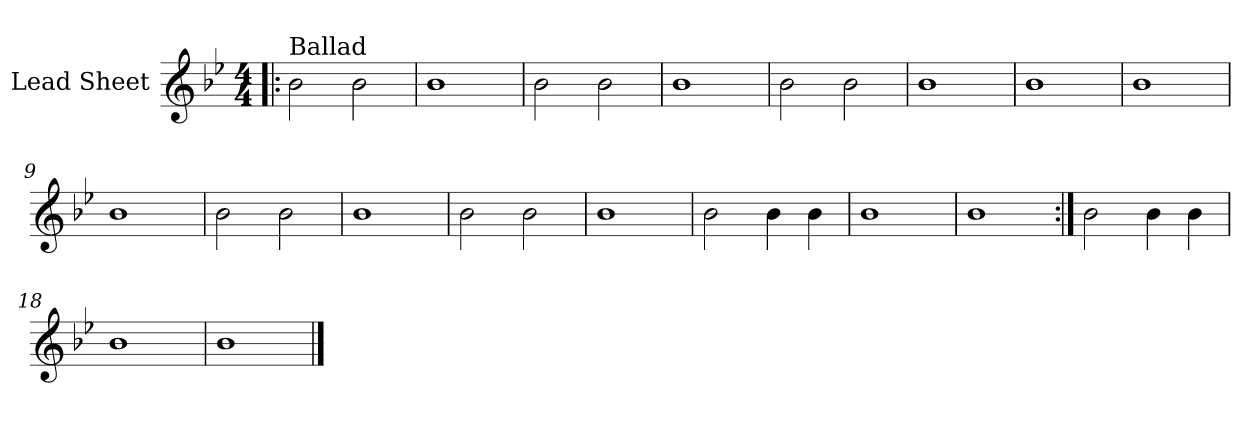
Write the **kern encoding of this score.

**kern
*part1
*staff1
*I"Lead Sheet
*clefG2
*k[b-e-]
*B-:
*M4/4
=1!|:
!LO:TX:a:t=Ballad
2b-\
2b-\
=2
1b-
=3
2b-\
2b-\
=4
1b-
!!LO:LB:g=z
=5
2b-\
2b-\
=6
1b-
=7
1b-
=8
1b-
!!LO:LB:g=z
=9
1b-
=10
2b-\
2b-\
=11
1b-
=12
2b-\
2b-\
!!LO:LB:g=z
=13
1b-
=14
2b-\
4b-\
4b-\
=15
1b-
=16
1b-
!!LO:LB:g=z
=17:|!
2b-\
4b-\
4b-\
=18
1b-
=19
1b-
==
*-
